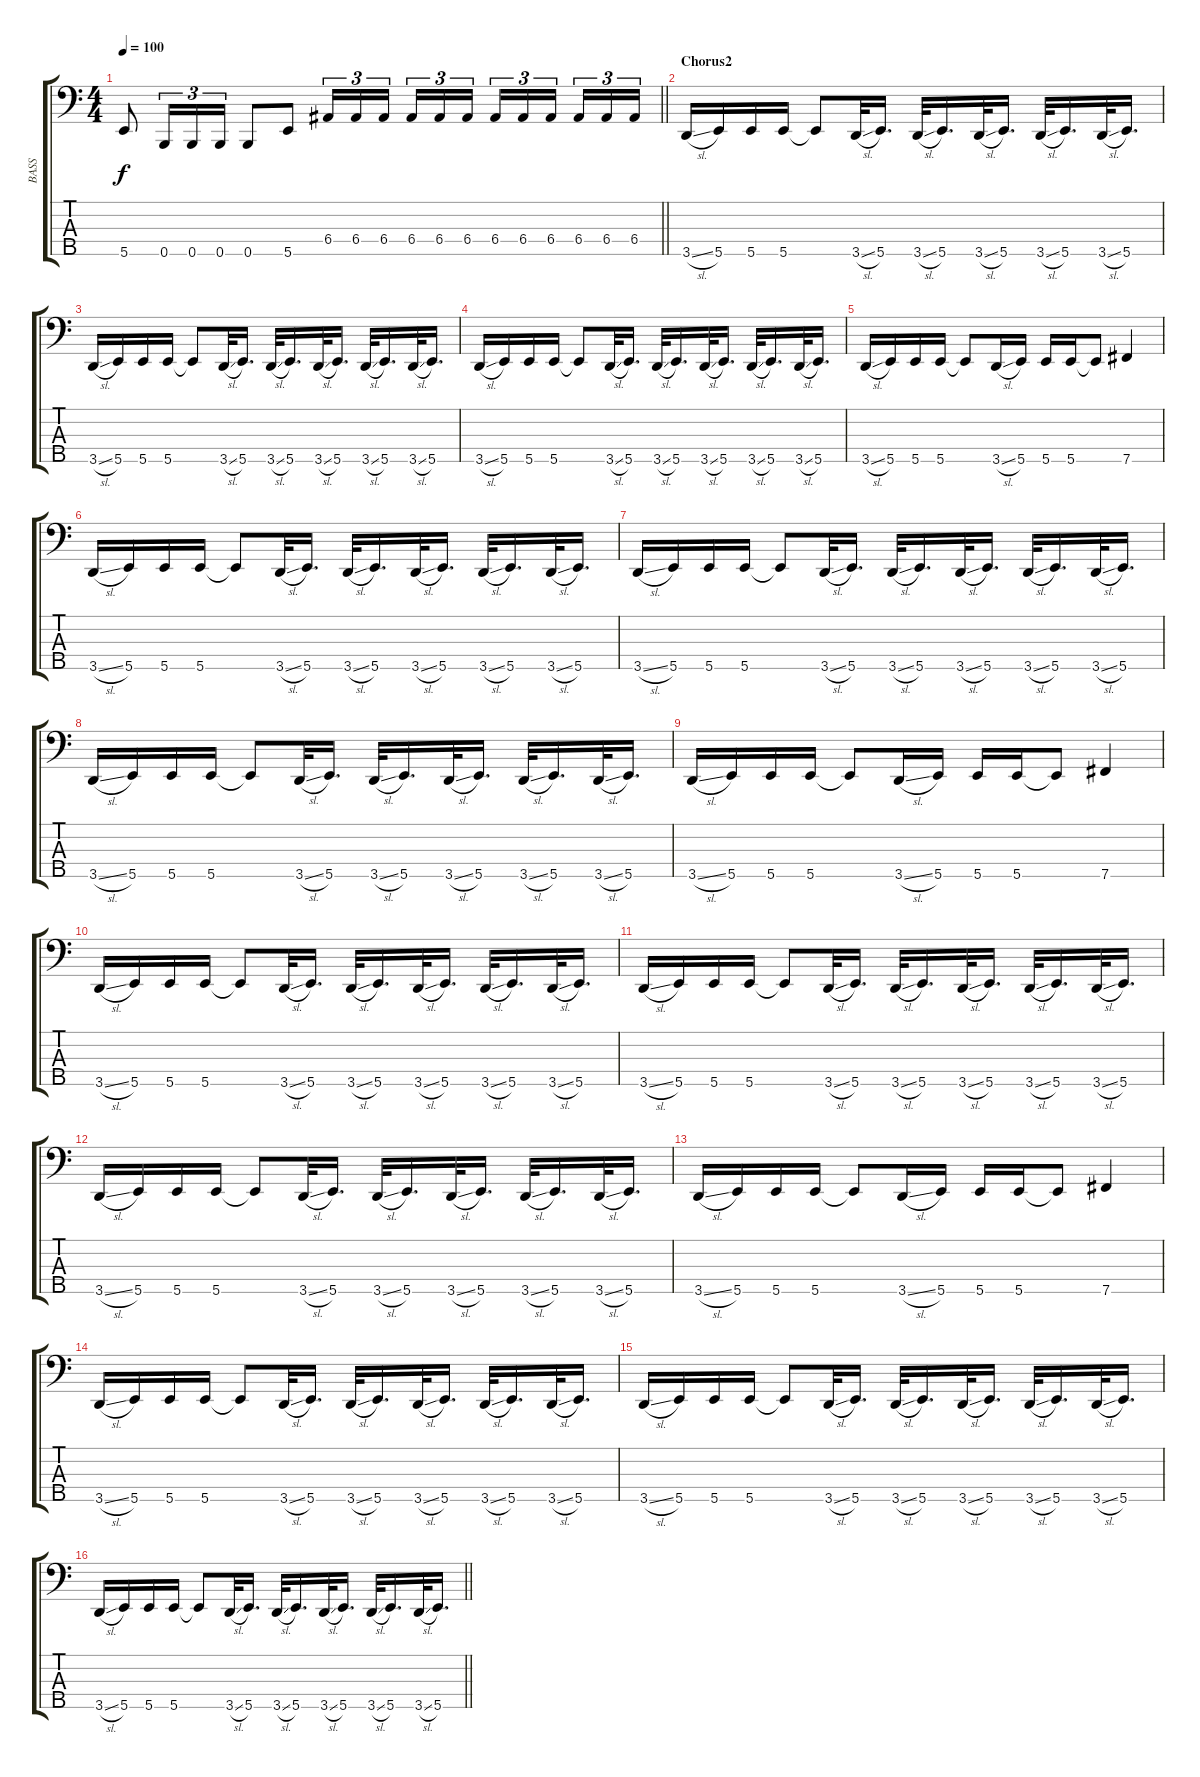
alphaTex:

\track ("BASS" "BASS") {instrument electricbasspick}
\staff {score tabs}
\tuning (G2 D2 A1 E1 B0) {hide}
\ts (4 4)
\tempo 100
\clef f4
\barLineRight lightlight
\ks c
5.5.8{dy f} 0.5.16{tu (3 2)} 0.5.16{tu (3 2)} 0.5.16{tu (3 2)} 0.5.8 5.5.8 6.4.16{tu (3 2)} 6.4.16{tu (3 2)} 6.4.16{tu (3 2) beam splitsecondary} 6.4.16{tu (3 2)} 6.4.16{tu (3 2)} 6.4.16{tu (3 2)} 6.4.16{tu (3 2)} 6.4.16{tu (3 2)} 6.4.16{tu (3 2) beam splitsecondary} 6.4.16{tu (3 2)} 6.4.16{tu (3 2)} 6.4.16{tu (3 2)} |
\section ("" "Chorus2")
3.5{sl}.16 5.5.16 5.5.16 5.5.16 5.5{t}.8 3.5{sl}.32 5.5.16{d} 3.5{sl}.32 5.5.16{d} 3.5{sl}.32 5.5.16{d} 3.5{sl}.32 5.5.16{d} 3.5{sl}.32 5.5.16{d} |
3.5{sl}.16 5.5.16 5.5.16 5.5.16 5.5{t}.8 3.5{sl}.32 5.5.16{d} 3.5{sl}.32 5.5.16{d} 3.5{sl}.32 5.5.16{d} 3.5{sl}.32 5.5.16{d} 3.5{sl}.32 5.5.16{d} |
3.5{sl}.16 5.5.16 5.5.16 5.5.16 5.5{t}.8 3.5{sl}.32 5.5.16{d} 3.5{sl}.32 5.5.16{d} 3.5{sl}.32 5.5.16{d} 3.5{sl}.32 5.5.16{d} 3.5{sl}.32 5.5.16{d} |
3.5{sl}.16 5.5.16 5.5.16 5.5.16 5.5{t}.8 3.5{sl}.16 5.5.16 5.5.16 5.5.16 5.5{t}.8 7.5.4 |
3.5{sl}.16 5.5.16 5.5.16 5.5.16 5.5{t}.8 3.5{sl}.32 5.5.16{d} 3.5{sl}.32 5.5.16{d} 3.5{sl}.32 5.5.16{d} 3.5{sl}.32 5.5.16{d} 3.5{sl}.32 5.5.16{d} |
3.5{sl}.16 5.5.16 5.5.16 5.5.16 5.5{t}.8 3.5{sl}.32 5.5.16{d} 3.5{sl}.32 5.5.16{d} 3.5{sl}.32 5.5.16{d} 3.5{sl}.32 5.5.16{d} 3.5{sl}.32 5.5.16{d} |
3.5{sl}.16 5.5.16 5.5.16 5.5.16 5.5{t}.8 3.5{sl}.32 5.5.16{d} 3.5{sl}.32 5.5.16{d} 3.5{sl}.32 5.5.16{d} 3.5{sl}.32 5.5.16{d} 3.5{sl}.32 5.5.16{d} |
3.5{sl}.16 5.5.16 5.5.16 5.5.16 5.5{t}.8 3.5{sl}.16 5.5.16 5.5.16 5.5.16 5.5{t}.8 7.5.4 |
3.5{sl}.16 5.5.16 5.5.16 5.5.16 5.5{t}.8 3.5{sl}.32 5.5.16{d} 3.5{sl}.32 5.5.16{d} 3.5{sl}.32 5.5.16{d} 3.5{sl}.32 5.5.16{d} 3.5{sl}.32 5.5.16{d} |
3.5{sl}.16 5.5.16 5.5.16 5.5.16 5.5{t}.8 3.5{sl}.32 5.5.16{d} 3.5{sl}.32 5.5.16{d} 3.5{sl}.32 5.5.16{d} 3.5{sl}.32 5.5.16{d} 3.5{sl}.32 5.5.16{d} |
3.5{sl}.16 5.5.16 5.5.16 5.5.16 5.5{t}.8 3.5{sl}.32 5.5.16{d} 3.5{sl}.32 5.5.16{d} 3.5{sl}.32 5.5.16{d} 3.5{sl}.32 5.5.16{d} 3.5{sl}.32 5.5.16{d} |
3.5{sl}.16 5.5.16 5.5.16 5.5.16 5.5{t}.8 3.5{sl}.16 5.5.16 5.5.16 5.5.16 5.5{t}.8 7.5.4 |
3.5{sl}.16 5.5.16 5.5.16 5.5.16 5.5{t}.8 3.5{sl}.32 5.5.16{d} 3.5{sl}.32 5.5.16{d} 3.5{sl}.32 5.5.16{d} 3.5{sl}.32 5.5.16{d} 3.5{sl}.32 5.5.16{d} |
3.5{sl}.16 5.5.16 5.5.16 5.5.16 5.5{t}.8 3.5{sl}.32 5.5.16{d} 3.5{sl}.32 5.5.16{d} 3.5{sl}.32 5.5.16{d} 3.5{sl}.32 5.5.16{d} 3.5{sl}.32 5.5.16{d} |
\barLineRight lightlight
3.5{sl}.16 5.5.16 5.5.16 5.5.16 5.5{t}.8 3.5{sl}.32 5.5.16{d} 3.5{sl}.32 5.5.16{d} 3.5{sl}.32 5.5.16{d} 3.5{sl}.32 5.5.16{d} 3.5{sl}.32 5.5.16{d}
